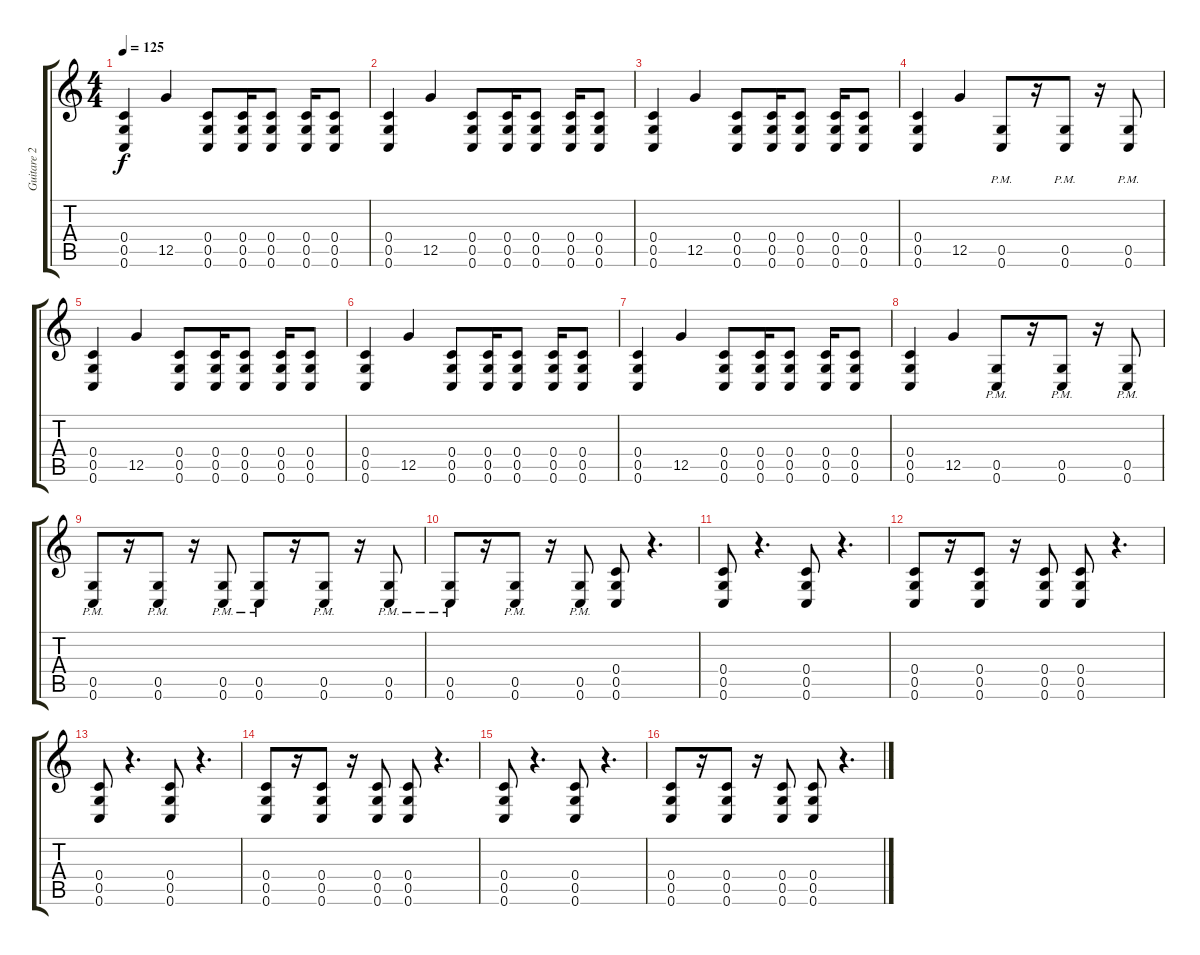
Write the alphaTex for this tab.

\track ("Guitare 2" "Guitare 2") {instrument distortionguitar}
\staff {score tabs}
\tuning (D4 A3 F3 C3 G2 C2) {hide}
\ts (4 4)
\tempo 125
\clef g2
\ks c
(0.4 0.5 0.6).4{dy f} 12.5.4 (0.4 0.5 0.6).8 (0.4 0.5 0.6).16 (0.4 0.5 0.6).8 (0.4 0.5 0.6).16 (0.4 0.5 0.6).8 |
(0.4 0.5 0.6).4 12.5.4 (0.4 0.5 0.6).8 (0.4 0.5 0.6).16 (0.4 0.5 0.6).8 (0.4 0.5 0.6).16 (0.4 0.5 0.6).8 |
(0.4 0.5 0.6).4 12.5.4 (0.4 0.5 0.6).8 (0.4 0.5 0.6).16 (0.4 0.5 0.6).8 (0.4 0.5 0.6).16 (0.4 0.5 0.6).8 |
(0.4 0.5 0.6).4 12.5.4 (0.5{pm} 0.6{pm}).8 r.16 (0.5{pm} 0.6{pm}).8 r.16 (0.5{pm} 0.6{pm}).8 |
(0.4 0.5 0.6).4 12.5.4 (0.4 0.5 0.6).8 (0.4 0.5 0.6).16 (0.4 0.5 0.6).8 (0.4 0.5 0.6).16 (0.4 0.5 0.6).8 |
(0.4 0.5 0.6).4 12.5.4 (0.4 0.5 0.6).8 (0.4 0.5 0.6).16 (0.4 0.5 0.6).8 (0.4 0.5 0.6).16 (0.4 0.5 0.6).8 |
(0.4 0.5 0.6).4 12.5.4 (0.4 0.5 0.6).8 (0.4 0.5 0.6).16 (0.4 0.5 0.6).8 (0.4 0.5 0.6).16 (0.4 0.5 0.6).8 |
(0.4 0.5 0.6).4 12.5.4 (0.5{pm} 0.6{pm}).8 r.16 (0.5{pm} 0.6{pm}).8 r.16 (0.5{pm} 0.6{pm}).8 |
(0.5{pm} 0.6{pm}).8 r.16 (0.5{pm} 0.6{pm}).8 r.16 (0.5{pm} 0.6{pm}).8 (0.5{pm} 0.6{pm}).8 r.16 (0.5{pm} 0.6{pm}).8 r.16 (0.5{pm} 0.6{pm}).8 |
(0.5{pm} 0.6{pm}).8 r.16 (0.5{pm} 0.6{pm}).8 r.16 (0.5{pm} 0.6{pm}).8 (0.4 0.5 0.6).8 r.4{d} |
\section ("" "")
(0.4 0.5 0.6).8 r.4{d} (0.4 0.5 0.6).8 r.4{d} |
(0.4 0.5 0.6).8 r.16 (0.4 0.5 0.6).8 r.16 (0.4 0.5 0.6).8 (0.4 0.5 0.6).8 r.4{d} |
(0.4 0.5 0.6).8 r.4{d} (0.4 0.5 0.6).8 r.4{d} |
(0.4 0.5 0.6).8 r.16 (0.4 0.5 0.6).8 r.16 (0.4 0.5 0.6).8 (0.4 0.5 0.6).8 r.4{d} |
(0.4 0.5 0.6).8 r.4{d} (0.4 0.5 0.6).8 r.4{d} |
(0.4 0.5 0.6).8 r.16 (0.4 0.5 0.6).8 r.16 (0.4 0.5 0.6).8 (0.4 0.5 0.6).8 r.4{d}
